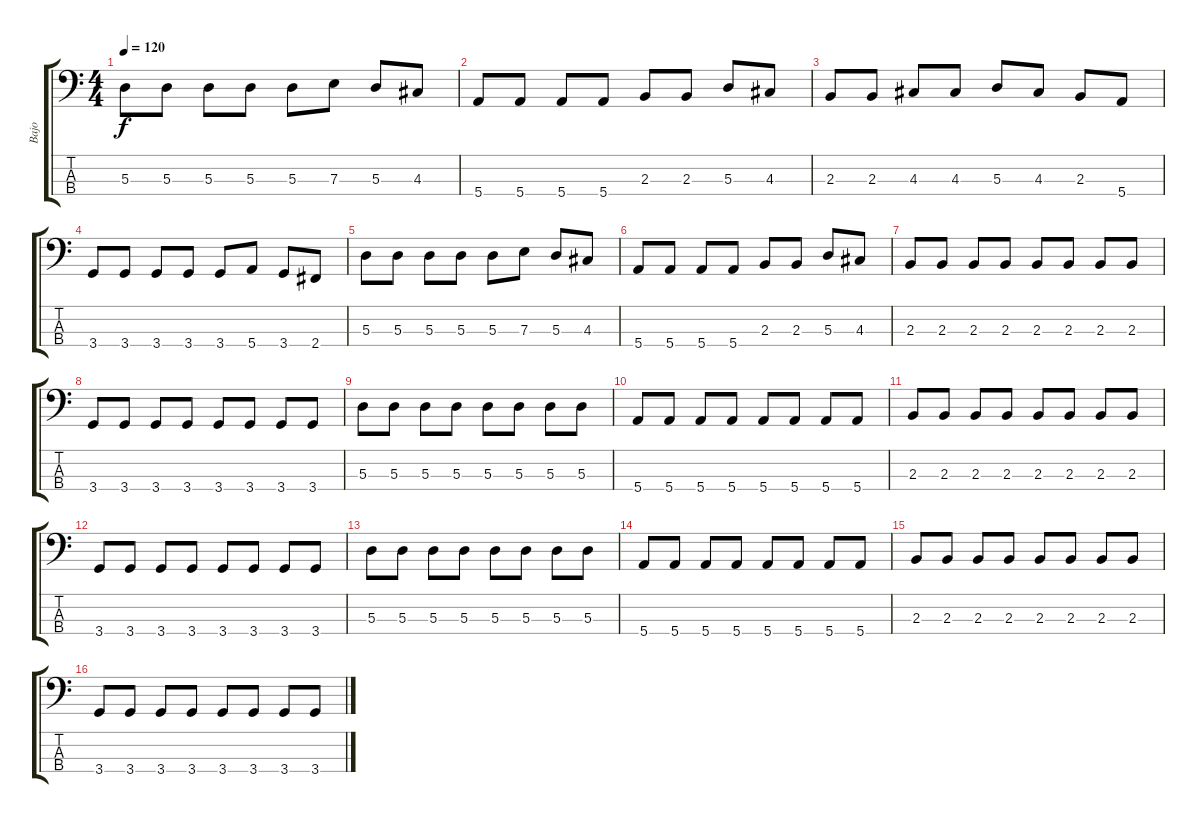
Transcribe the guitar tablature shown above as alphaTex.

\track ("Bajo" "Bajo") {instrument fretlessbass}
\staff {score tabs}
\tuning (G2 D2 A1 E1) {hide}
\ts (4 4)
\tempo 120
\clef f4
\ks c
5.3.8{dy f} 5.3.8 5.3.8 5.3.8 5.3.8 7.3.8 5.3.8 4.3.8 |
5.4.8 5.4.8 5.4.8 5.4.8 2.3.8 2.3.8 5.3.8 4.3.8 |
2.3.8 2.3.8 4.3.8 4.3.8 5.3.8 4.3.8 2.3.8 5.4.8 |
3.4.8 3.4.8 3.4.8 3.4.8 3.4.8 5.4.8 3.4.8 2.4.8 |
5.3.8 5.3.8 5.3.8 5.3.8 5.3.8 7.3.8 5.3.8 4.3.8 |
5.4.8 5.4.8 5.4.8 5.4.8 2.3.8 2.3.8 5.3.8 4.3.8 |
2.3.8 2.3.8 2.3.8 2.3.8 2.3.8 2.3.8 2.3.8 2.3.8 |
3.4.8 3.4.8 3.4.8 3.4.8 3.4.8 3.4.8 3.4.8 3.4.8 |
5.3.8 5.3.8 5.3.8 5.3.8 5.3.8 5.3.8 5.3.8 5.3.8 |
5.4.8 5.4.8 5.4.8 5.4.8 5.4.8 5.4.8 5.4.8 5.4.8 |
2.3.8 2.3.8 2.3.8 2.3.8 2.3.8 2.3.8 2.3.8 2.3.8 |
3.4.8 3.4.8 3.4.8 3.4.8 3.4.8 3.4.8 3.4.8 3.4.8 |
5.3.8 5.3.8 5.3.8 5.3.8 5.3.8 5.3.8 5.3.8 5.3.8 |
5.4.8 5.4.8 5.4.8 5.4.8 5.4.8 5.4.8 5.4.8 5.4.8 |
2.3.8 2.3.8 2.3.8 2.3.8 2.3.8 2.3.8 2.3.8 2.3.8 |
3.4.8 3.4.8 3.4.8 3.4.8 3.4.8 3.4.8 3.4.8 3.4.8
